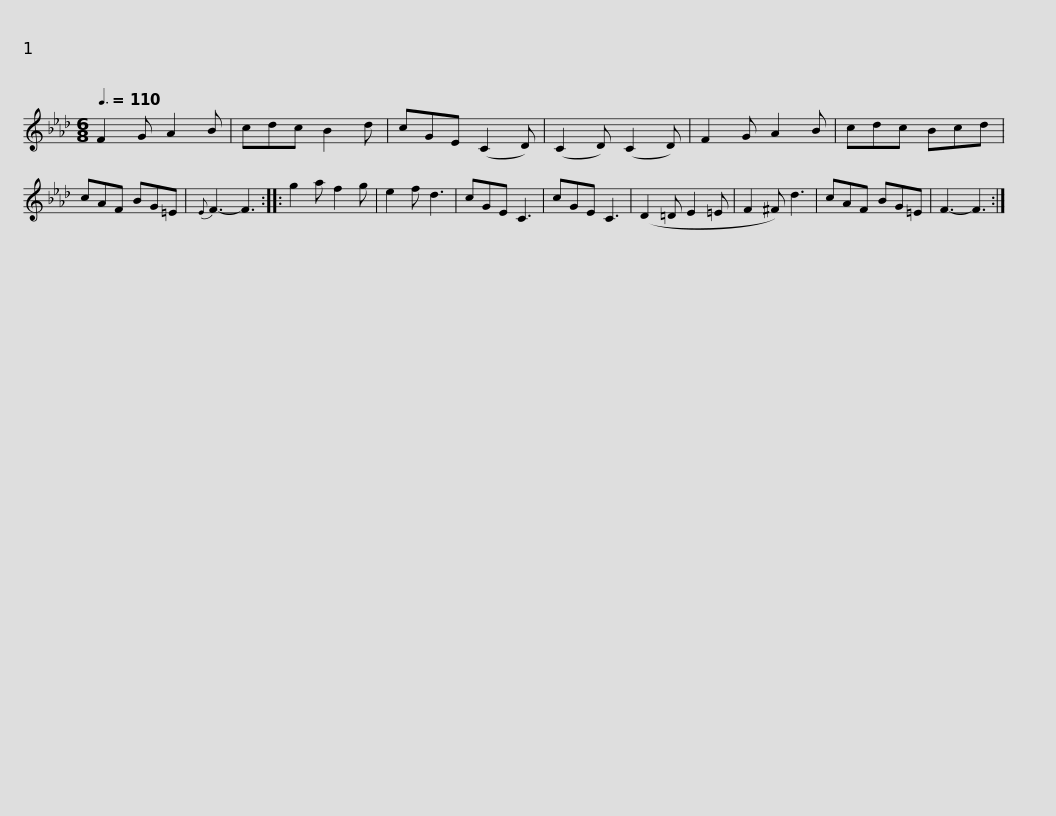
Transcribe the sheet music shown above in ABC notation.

X:1
L:1/8
Q:3/8=110
M:6/8
I:linebreak $
K:Fmin
V:1 treble
V:1
 F2 G A2 B | cdc B2 d | cGE (C2 D) | (C2 D) (C2 D) | F2 G A2 B | %5
 cdc Bcd | cAF BG=E |{E} F3- F3 ::$ g2 a f2 g | e2 f d3 | %10
 cGE C3 | cGE C3 | (D2 =D E2 =E | F2 ^F) d3 | cAF BG=E | %15
 F3- F3 :| %16
